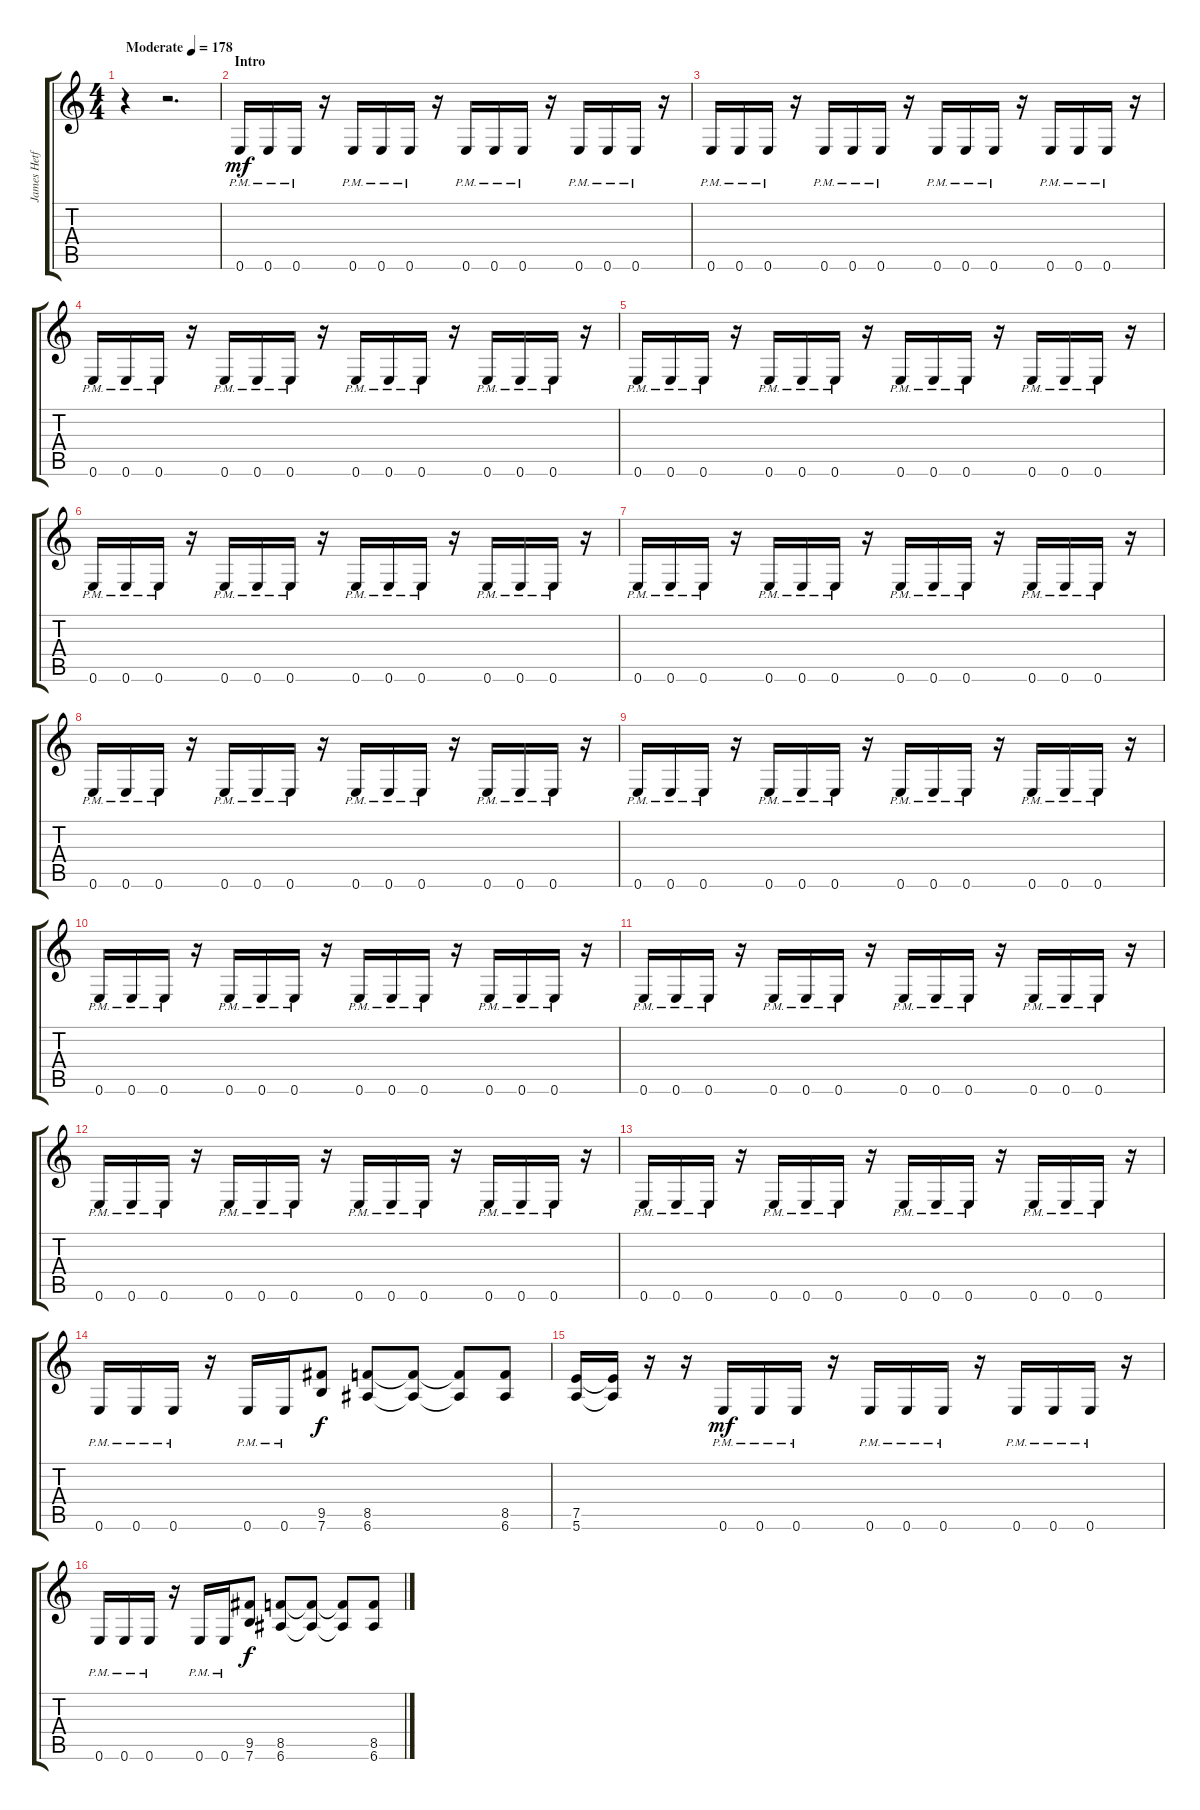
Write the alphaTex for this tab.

\track ("James Hetfield" "James Hetf") {instrument distortionguitar}
\staff {score tabs}
\tuning (E4 B3 G3 D3 A2 E2) {hide}
\ts (4 4)
\tempo (178 "Moderate")
\clef g2
\ks c
r.4{dy mf instrument distortionguitar} r.2{d} |
\section ("" "Intro")
0.6{pm}.16 0.6{pm}.16 0.6{pm}.16 r.16 0.6{pm}.16 0.6{pm}.16 0.6{pm}.16 r.16 0.6{pm}.16 0.6{pm}.16 0.6{pm}.16 r.16 0.6{pm}.16 0.6{pm}.16 0.6{pm}.16 r.16 |
0.6{pm}.16 0.6{pm}.16 0.6{pm}.16 r.16 0.6{pm}.16 0.6{pm}.16 0.6{pm}.16 r.16 0.6{pm}.16 0.6{pm}.16 0.6{pm}.16 r.16 0.6{pm}.16 0.6{pm}.16 0.6{pm}.16 r.16 |
0.6{pm}.16 0.6{pm}.16 0.6{pm}.16 r.16 0.6{pm}.16 0.6{pm}.16 0.6{pm}.16 r.16 0.6{pm}.16 0.6{pm}.16 0.6{pm}.16 r.16 0.6{pm}.16 0.6{pm}.16 0.6{pm}.16 r.16 |
0.6{pm}.16 0.6{pm}.16 0.6{pm}.16 r.16 0.6{pm}.16 0.6{pm}.16 0.6{pm}.16 r.16 0.6{pm}.16 0.6{pm}.16 0.6{pm}.16 r.16 0.6{pm}.16 0.6{pm}.16 0.6{pm}.16 r.16 |
0.6{pm}.16 0.6{pm}.16 0.6{pm}.16 r.16 0.6{pm}.16 0.6{pm}.16 0.6{pm}.16 r.16 0.6{pm}.16 0.6{pm}.16 0.6{pm}.16 r.16 0.6{pm}.16 0.6{pm}.16 0.6{pm}.16 r.16 |
0.6{pm}.16 0.6{pm}.16 0.6{pm}.16 r.16 0.6{pm}.16 0.6{pm}.16 0.6{pm}.16 r.16 0.6{pm}.16 0.6{pm}.16 0.6{pm}.16 r.16 0.6{pm}.16 0.6{pm}.16 0.6{pm}.16 r.16 |
0.6{pm}.16 0.6{pm}.16 0.6{pm}.16 r.16 0.6{pm}.16 0.6{pm}.16 0.6{pm}.16 r.16 0.6{pm}.16 0.6{pm}.16 0.6{pm}.16 r.16 0.6{pm}.16 0.6{pm}.16 0.6{pm}.16 r.16 |
0.6{pm}.16 0.6{pm}.16 0.6{pm}.16 r.16 0.6{pm}.16 0.6{pm}.16 0.6{pm}.16 r.16 0.6{pm}.16 0.6{pm}.16 0.6{pm}.16 r.16 0.6{pm}.16 0.6{pm}.16 0.6{pm}.16 r.16 |
0.6{pm}.16 0.6{pm}.16 0.6{pm}.16 r.16 0.6{pm}.16 0.6{pm}.16 0.6{pm}.16 r.16 0.6{pm}.16 0.6{pm}.16 0.6{pm}.16 r.16 0.6{pm}.16 0.6{pm}.16 0.6{pm}.16 r.16 |
0.6{pm}.16 0.6{pm}.16 0.6{pm}.16 r.16 0.6{pm}.16 0.6{pm}.16 0.6{pm}.16 r.16 0.6{pm}.16 0.6{pm}.16 0.6{pm}.16 r.16 0.6{pm}.16 0.6{pm}.16 0.6{pm}.16 r.16 |
0.6{pm}.16 0.6{pm}.16 0.6{pm}.16 r.16 0.6{pm}.16 0.6{pm}.16 0.6{pm}.16 r.16 0.6{pm}.16 0.6{pm}.16 0.6{pm}.16 r.16 0.6{pm}.16 0.6{pm}.16 0.6{pm}.16 r.16 |
0.6{pm}.16 0.6{pm}.16 0.6{pm}.16 r.16 0.6{pm}.16 0.6{pm}.16 0.6{pm}.16 r.16 0.6{pm}.16 0.6{pm}.16 0.6{pm}.16 r.16 0.6{pm}.16 0.6{pm}.16 0.6{pm}.16 r.16 |
0.6{pm}.16 0.6{pm}.16 0.6{pm}.16 r.16 0.6{pm}.16 0.6{pm}.16 (9.5 7.6).8{dy f} (8.5 6.6).8 (8.5{t} 6.6{t}).8 (8.5{t} 6.6{t}).8 (8.5 6.6).8 |
(7.5 5.6).16 (7.5{t} 5.6{t}).16 r.16 r.16 0.6{pm}.16{dy mf} 0.6{pm}.16 0.6{pm}.16 r.16 0.6{pm}.16 0.6{pm}.16 0.6{pm}.16 r.16 0.6{pm}.16 0.6{pm}.16 0.6{pm}.16 r.16 |
0.6{pm}.16 0.6{pm}.16 0.6{pm}.16 r.16 0.6{pm}.16 0.6{pm}.16 (9.5 7.6).8{dy f} (8.5 6.6).8 (8.5{t} 6.6{t}).8 (8.5{t} 6.6{t}).8 (8.5 6.6).8
